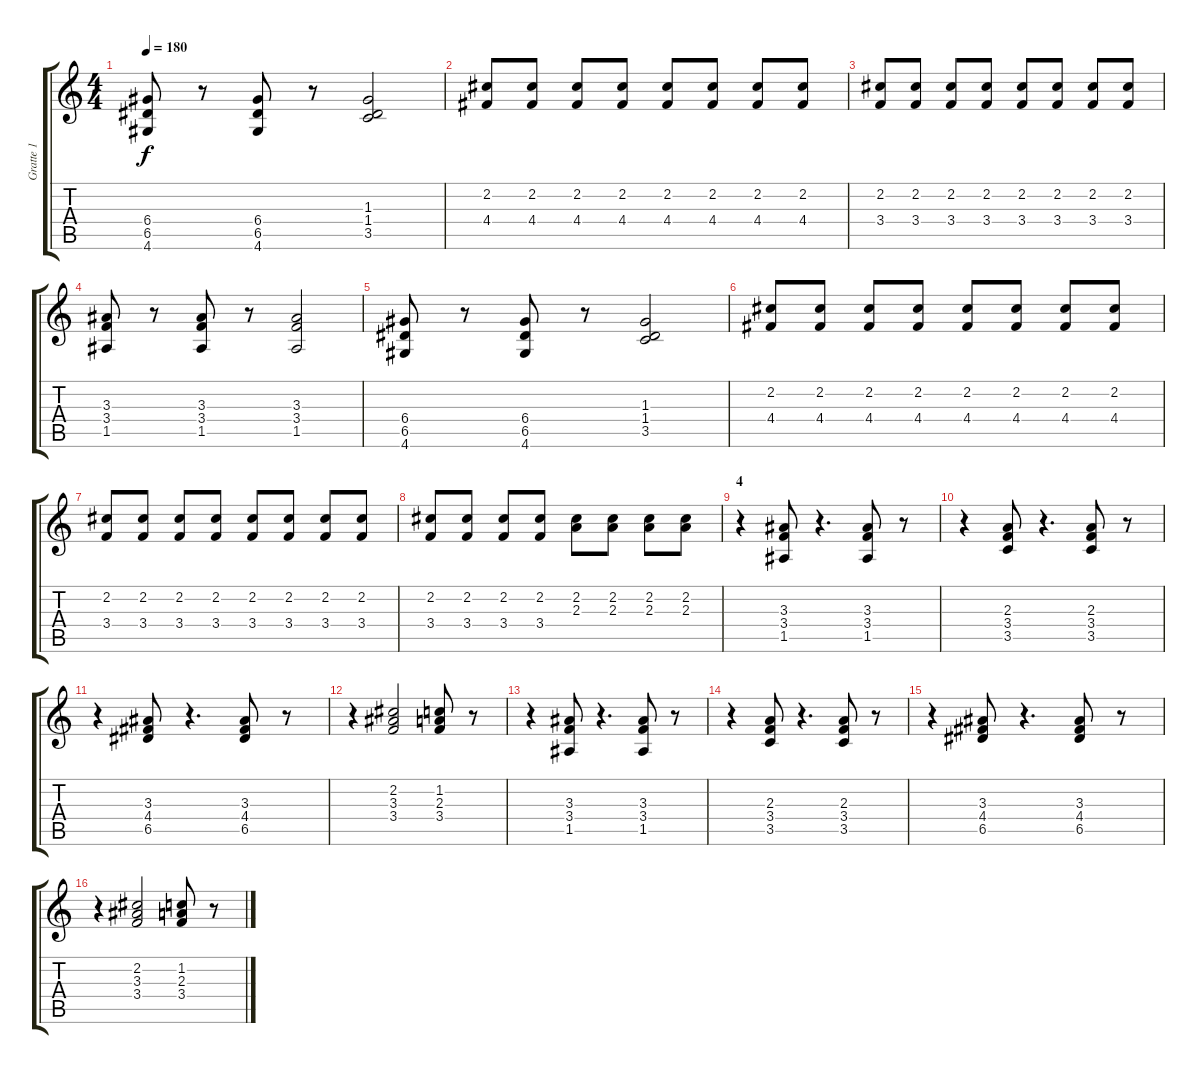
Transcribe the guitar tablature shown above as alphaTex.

\track ("Gratte 1" "Gratte 1") {instrument overdrivenguitar}
\staff {score tabs}
\tuning (E4 B3 G3 D3 A2 E2) {hide}
\ts (4 4)
\tempo 180
\clef g2
\ks c
(6.4 6.5 4.6).8{dy f} r.8 (6.4 6.5 4.6).8 r.8 (1.3 1.4 3.5).2 |
(2.2 4.4).8 (2.2 4.4).8 (2.2 4.4).8 (2.2 4.4).8 (2.2 4.4).8 (2.2 4.4).8 (2.2 4.4).8 (2.2 4.4).8 |
(2.2 3.4).8 (2.2 3.4).8 (2.2 3.4).8 (2.2 3.4).8 (2.2 3.4).8 (2.2 3.4).8 (2.2 3.4).8 (2.2 3.4).8 |
(3.3 3.4 1.5).8 r.8 (3.3 3.4 1.5).8 r.8 (3.3 3.4 1.5).2 |
(6.4 6.5 4.6).8 r.8 (6.4 6.5 4.6).8 r.8 (1.3 1.4 3.5).2 |
(2.2 4.4).8 (2.2 4.4).8 (2.2 4.4).8 (2.2 4.4).8 (2.2 4.4).8 (2.2 4.4).8 (2.2 4.4).8 (2.2 4.4).8 |
(2.2 3.4).8 (2.2 3.4).8 (2.2 3.4).8 (2.2 3.4).8 (2.2 3.4).8 (2.2 3.4).8 (2.2 3.4).8 (2.2 3.4).8 |
(2.2 3.4).8 (2.2 3.4).8 (2.2 3.4).8 (2.2 3.4).8 (2.2 2.3).8 (2.2 2.3).8 (2.2 2.3).8 (2.2 2.3).8 |
\section ("" "4")
r.4 (3.3 3.4 1.5).8 r.4{d} (3.3 3.4 1.5).8 r.8 |
r.4 (2.3 3.4 3.5).8 r.4{d} (2.3 3.4 3.5).8 r.8 |
r.4 (3.3 4.4 6.5).8 r.4{d} (3.3 4.4 6.5).8 r.8 |
r.4 (2.2 3.3 3.4).2 (1.2 2.3 3.4).8 r.8 |
r.4 (3.3 3.4 1.5).8 r.4{d} (3.3 3.4 1.5).8 r.8 |
r.4 (2.3 3.4 3.5).8 r.4{d} (2.3 3.4 3.5).8 r.8 |
r.4 (3.3 4.4 6.5).8 r.4{d} (3.3 4.4 6.5).8 r.8 |
r.4 (2.2 3.3 3.4).2 (1.2 2.3 3.4).8 r.8
